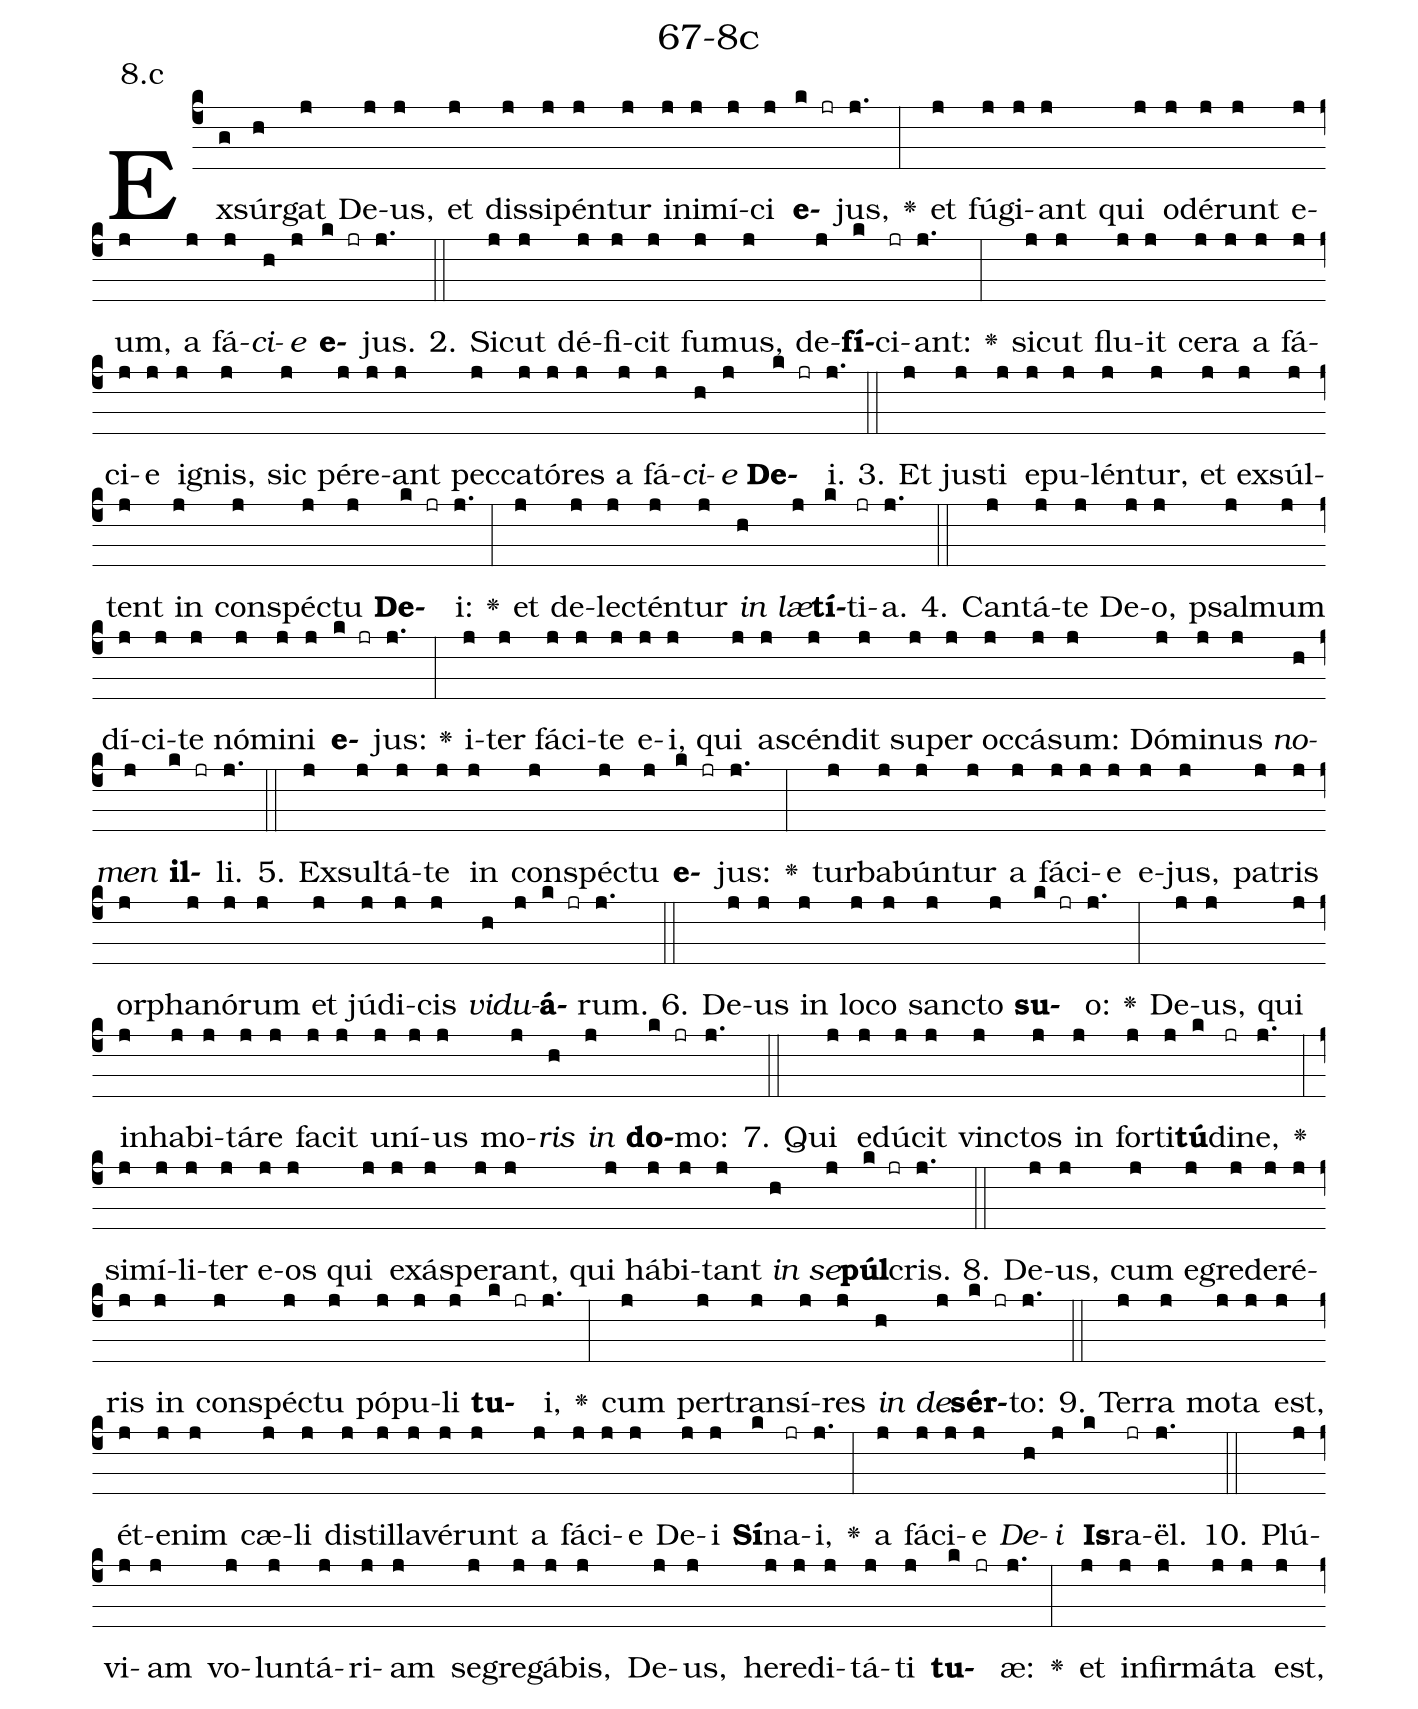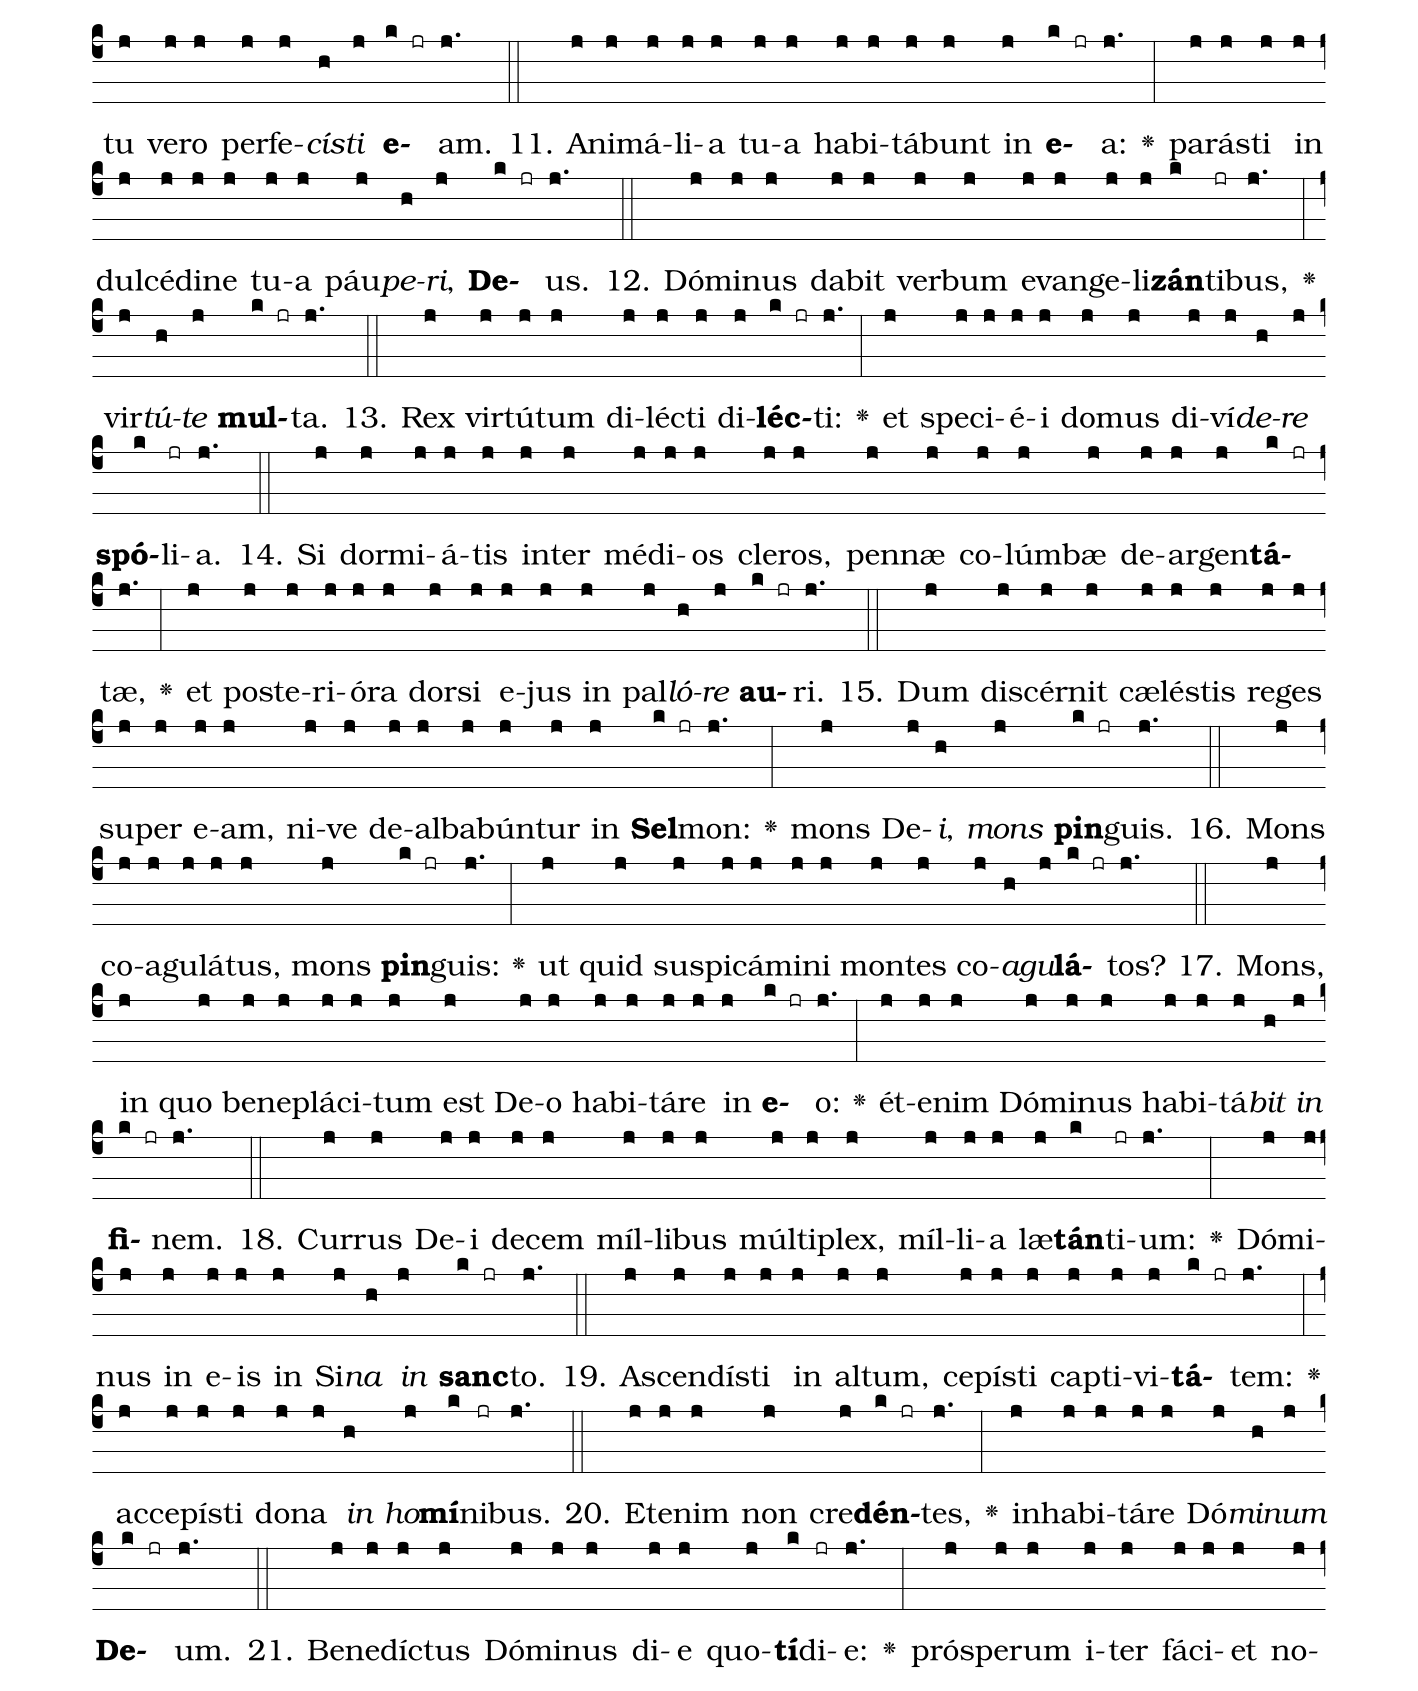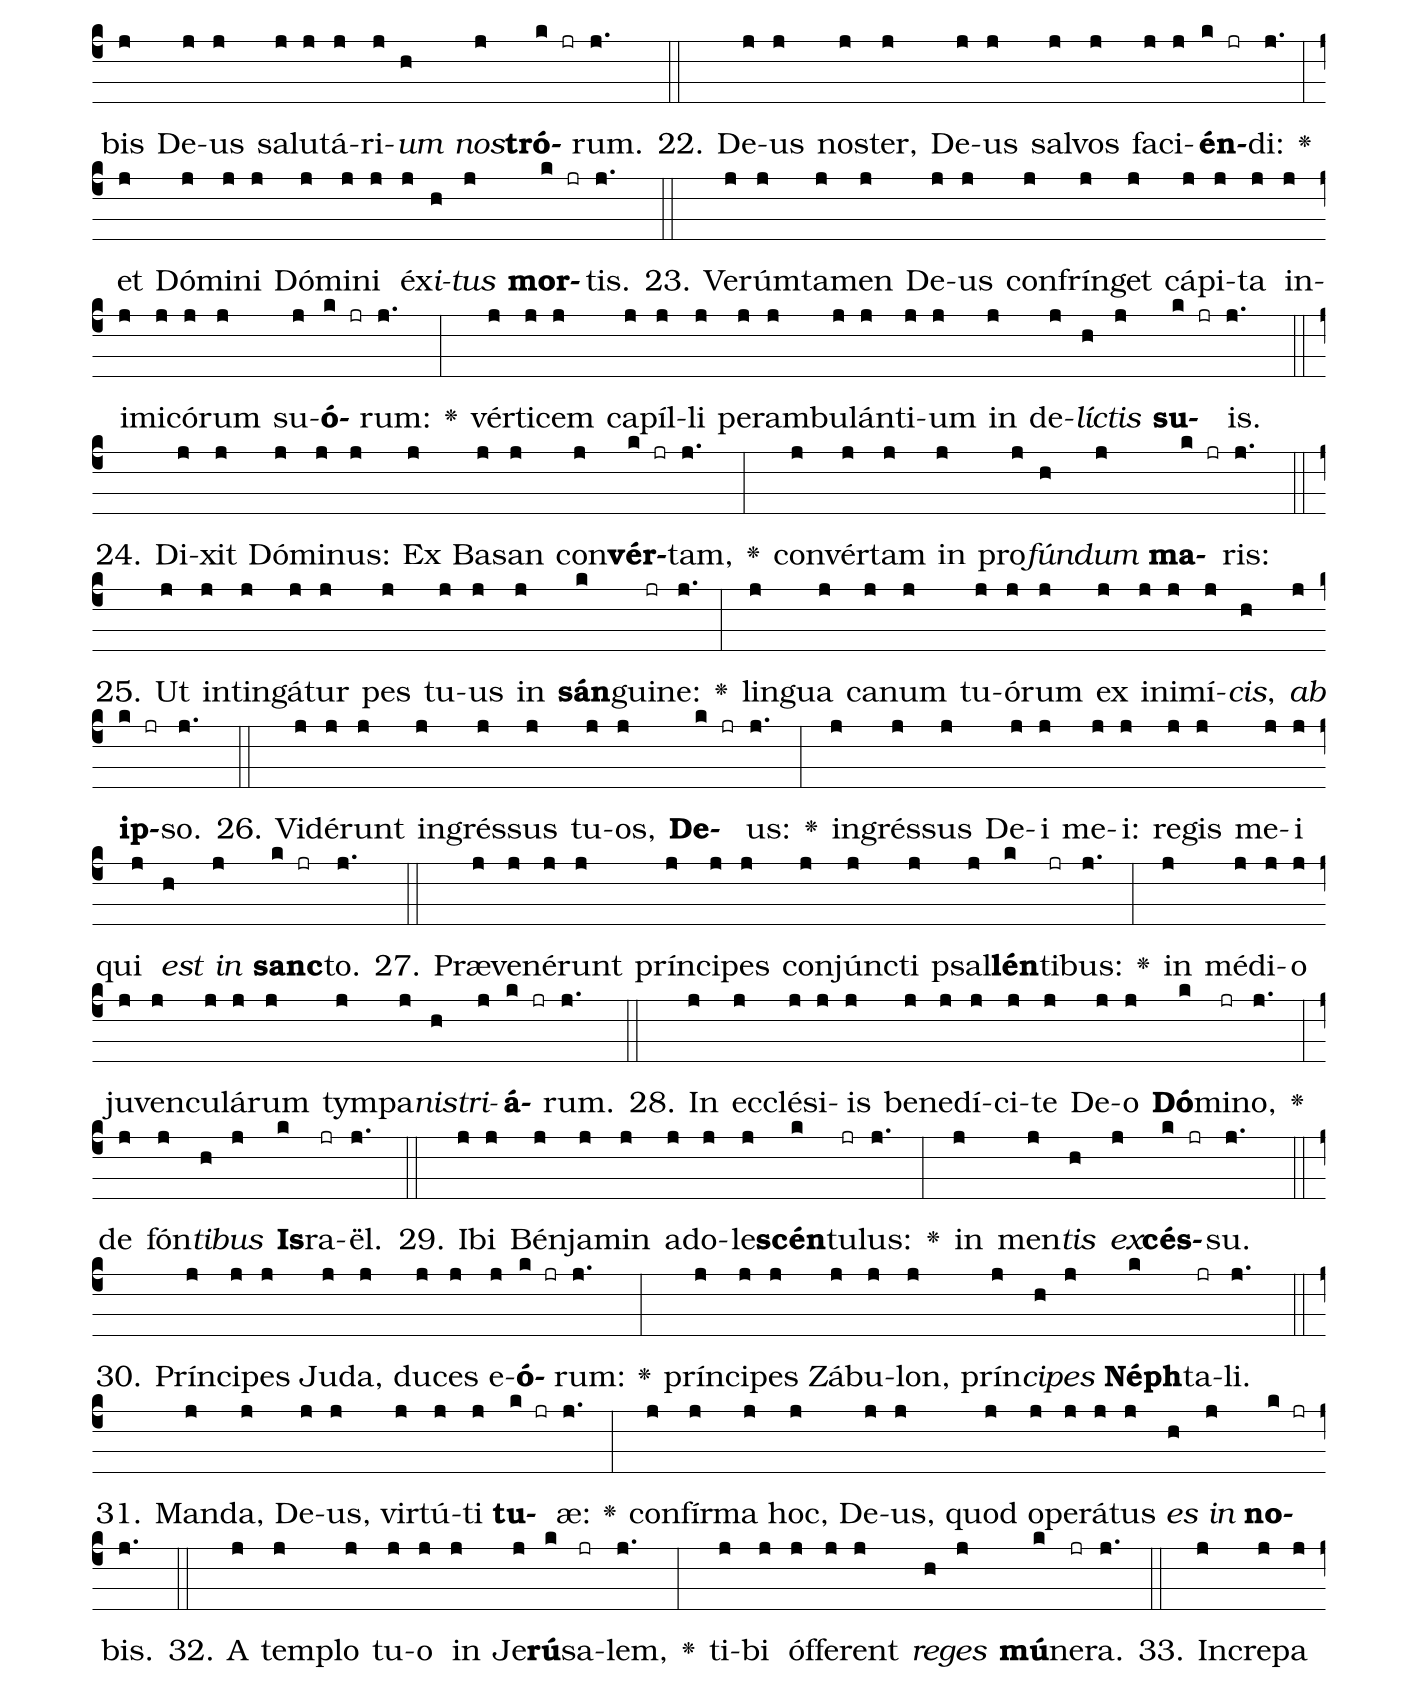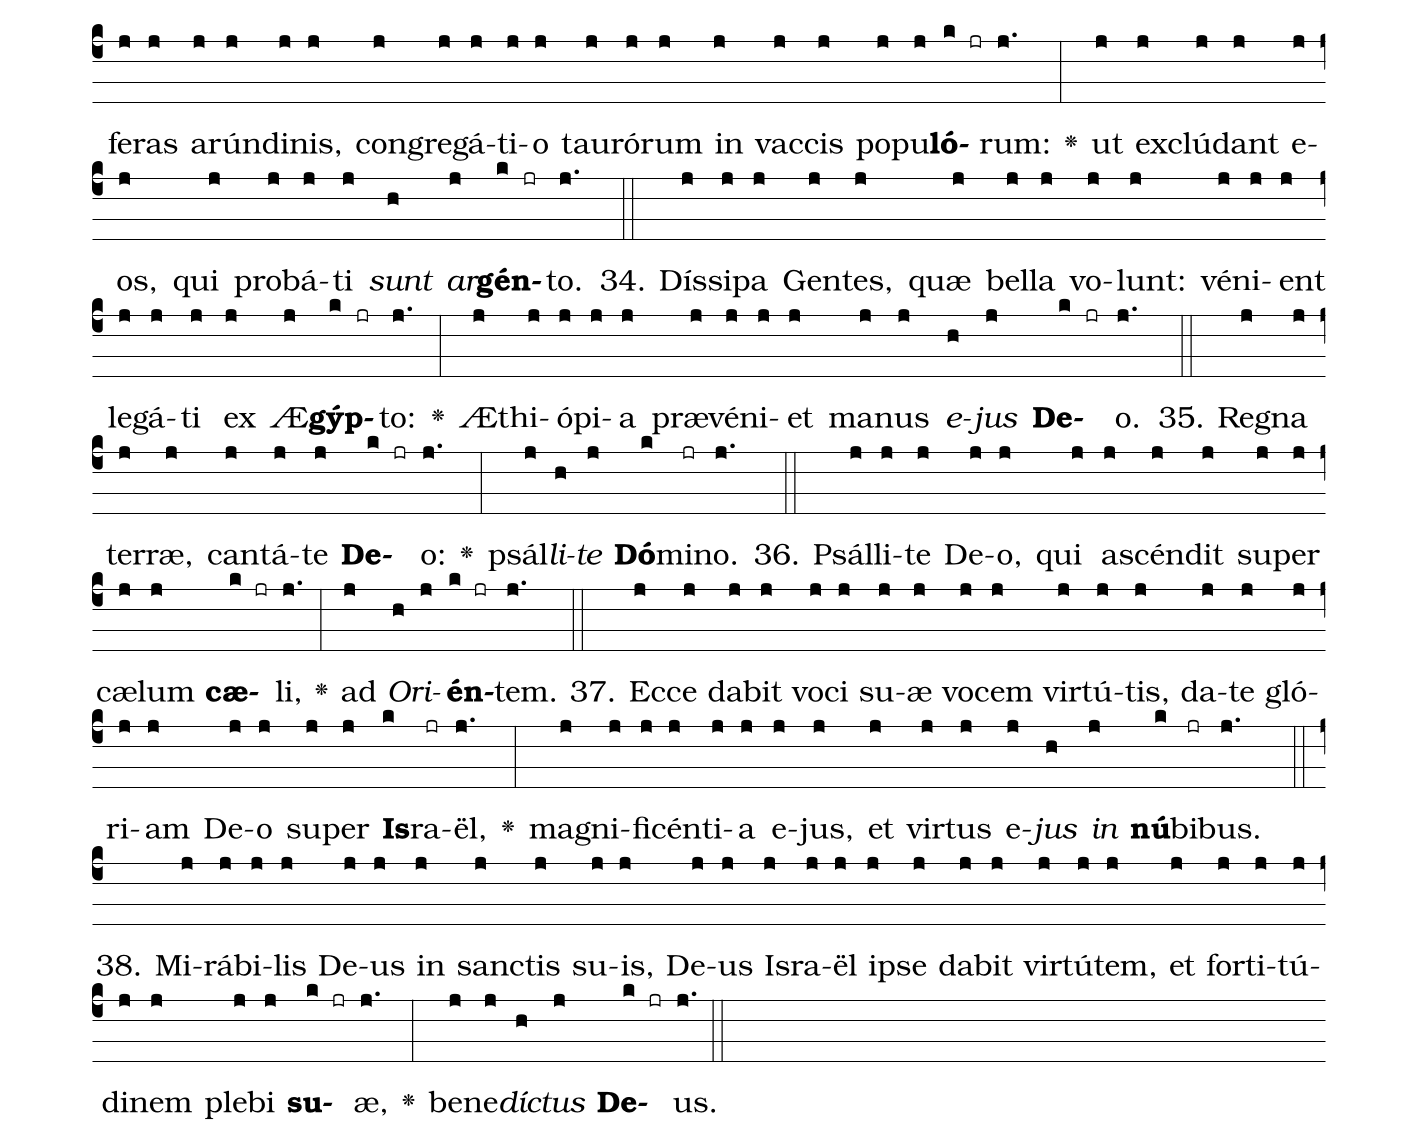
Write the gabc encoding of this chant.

name: 67-8c;
annotation: 8.c;
%%
(c4)Ex(g)súr(h)gat(j) De(j)us,(j) et(j) dis(j)si(j)pén(j)tur(j) in(j)i(j)mí(j)ci(j) <b>e</b>(k jr)jus,(j.) <v>\greheightstar</v>(:) et(j) fú(j)gi(j)ant(j) qui(j) o(j)dé(j)runt(j) e(j)um,(j) a(j) fá(j)<i>ci</i>(h)<i>e</i>(j) <b>e</b>(k jr)jus.(j.) (::)
2. Sic(j)ut(j) dé(j)fi(j)cit(j) fu(j)mus,(j) de(j)<b>fí</b>(k)ci(jr)ant:(j.) <v>\greheightstar</v>(:) sic(j)ut(j) flu(j)it(j) ce(j)ra(j) a(j) fá(j)ci(j)e(j) i(j)gnis,(j) sic(j) pér(j)e(j)ant(j) pec(j)ca(j)tó(j)res(j) a(j) fá(j)<i>ci</i>(h)<i>e</i>(j) <b>De</b>(k jr)i.(j.) (::)
3. Et(j) jus(j)ti(j) e(j)pu(j)lén(j)tur,(j) et(j) ex(j)súl(j)tent(j) in(j) con(j)spéc(j)tu(j) <b>De</b>(k jr)i:(j.) <v>\greheightstar</v>(:) et(j) de(j)lec(j)tén(j)tur(j) <i>in</i>(h) <i>læ</i>(j)<b>tí</b>(k)ti(jr)a.(j.) (::)
4. Can(j)tá(j)te(j) De(j)o,(j) psal(j)mum(j) dí(j)ci(j)te(j) nó(j)mi(j)ni(j) <b>e</b>(k jr)jus:(j.) <v>\greheightstar</v>(:) i(j)ter(j) fá(j)ci(j)te(j) e(j)i,(j) qui(j) a(j)scén(j)dit(j) su(j)per(j) oc(j)cá(j)sum:(j) Dó(j)mi(j)nus(j) <i>no</i>(h)<i>men</i>(j) <b>il</b>(k jr)li.(j.) (::)
5. Ex(j)sul(j)tá(j)te(j) in(j) con(j)spéc(j)tu(j) <b>e</b>(k jr)jus:(j.) <v>\greheightstar</v>(:) tur(j)ba(j)bún(j)tur(j) a(j) fá(j)ci(j)e(j) e(j)jus,(j) pa(j)tris(j) or(j)pha(j)nó(j)rum(j) et(j) jú(j)di(j)cis(j) <i>vi</i>(h)<i>du</i>(j)<b>á</b>(k jr)rum.(j.) (::)
6. De(j)us(j) in(j) lo(j)co(j) sanc(j)to(j) <b>su</b>(k jr)o:(j.) <v>\greheightstar</v>(:) De(j)us,(j) qui(j) in(j)ha(j)bi(j)tá(j)re(j) fa(j)cit(j) u(j)ní(j)us(j) mo(j)<i>ris</i>(h) <i>in</i>(j) <b>do</b>(k jr)mo:(j.) (::)
7. Qui(j) e(j)dú(j)cit(j) vinc(j)tos(j) in(j) for(j)ti(j)<b>tú</b>(k)di(jr)ne,(j.) <v>\greheightstar</v>(:) si(j)mí(j)li(j)ter(j) e(j)os(j) qui(j) ex(j)ás(j)pe(j)rant,(j) qui(j) há(j)bi(j)tant(j) <i>in</i>(h) <i>se</i>(j)<b>púl</b>(k jr)cris.(j.) (::)
8. De(j)us,(j) cum(j) e(j)gre(j)de(j)ré(j)ris(j) in(j) con(j)spéc(j)tu(j) pó(j)pu(j)li(j) <b>tu</b>(k jr)i,(j.) <v>\greheightstar</v>(:) cum(j) per(j)trans(j)í(j)res(j) <i>in</i>(h) <i>de</i>(j)<b>sér</b>(k jr)to:(j.) (::)
9. Ter(j)ra(j) mo(j)ta(j) est,(j) ét(j)e(j)nim(j) cæ(j)li(j) di(j)stil(j)la(j)vé(j)runt(j) a(j) fá(j)ci(j)e(j) De(j)i(j) <b>Sí</b>(k)na(jr)i,(j.) <v>\greheightstar</v>(:) a(j) fá(j)ci(j)e(j) <i>De</i>(h)<i>i</i>(j) <b>Is</b>(k)ra(jr)ël.(j.) (::)
10. Plú(j)vi(j)am(j) vo(j)lun(j)tá(j)ri(j)am(j) se(j)gre(j)gá(j)bis,(j) De(j)us,(j) he(j)re(j)di(j)tá(j)ti(j) <b>tu</b>(k jr)æ:(j.) <v>\greheightstar</v>(:) et(j) in(j)fir(j)má(j)ta(j) est,(j) tu(j) ve(j)ro(j) per(j)fe(j)<i>cís</i>(h)<i>ti</i>(j) <b>e</b>(k jr)am.(j.) (::)
11. A(j)ni(j)má(j)li(j)a(j) tu(j)a(j) ha(j)bi(j)tá(j)bunt(j) in(j) <b>e</b>(k jr)a:(j.) <v>\greheightstar</v>(:) pa(j)rás(j)ti(j) in(j) dul(j)cé(j)di(j)ne(j) tu(j)a(j) páu(j)<i>pe</i>(h)<i>ri</i>,(j) <b>De</b>(k jr)us.(j.) (::)
12. Dó(j)mi(j)nus(j) da(j)bit(j) ver(j)bum(j) e(j)van(j)ge(j)li(j)<b>zán</b>(k)ti(jr)bus,(j.) <v>\greheightstar</v>(:) vir(j)<i>tú</i>(h)<i>te</i>(j) <b>mul</b>(k jr)ta.(j.) (::)
13. Rex(j) vir(j)tú(j)tum(j) di(j)léc(j)ti(j) di(j)<b>léc</b>(k jr)ti:(j.) <v>\greheightstar</v>(:) et(j) spe(j)ci(j)é(j)i(j) do(j)mus(j) di(j)ví(j)<i>de</i>(h)<i>re</i>(j) <b>spó</b>(k)li(jr)a.(j.) (::)
14. Si(j) dor(j)mi(j)á(j)tis(j) in(j)ter(j) mé(j)di(j)os(j) cle(j)ros,(j) pen(j)næ(j) co(j)lúm(j)bæ(j) de(j)ar(j)gen(j)<b>tá</b>(k jr)tæ,(j.) <v>\greheightstar</v>(:) et(j) post(j)e(j)ri(j)ó(j)ra(j) dor(j)si(j) e(j)jus(j) in(j) pal(j)<i>ló</i>(h)<i>re</i>(j) <b>au</b>(k jr)ri.(j.) (::)
15. Dum(j) di(j)scér(j)nit(j) cæ(j)lés(j)tis(j) re(j)ges(j) su(j)per(j) e(j)am,(j) ni(j)ve(j) de(j)al(j)ba(j)bún(j)tur(j) in(j) <b>Sel</b>(k jr)mon:(j.) <v>\greheightstar</v>(:) mons(j) De(j)<i>i</i>,(h) <i>mons</i>(j) <b>pin</b>(k jr)guis.(j.) (::)
16. Mons(j) co(j)a(j)gu(j)lá(j)tus,(j) mons(j) <b>pin</b>(k jr)guis:(j.) <v>\greheightstar</v>(:) ut(j) quid(j) su(j)spi(j)cá(j)mi(j)ni(j) mon(j)tes(j) co(j)<i>a</i>(h)<i>gu</i>(j)<b>lá</b>(k jr)tos?(j.) (::)
17. Mons,(j) in(j) quo(j) be(j)ne(j)plá(j)ci(j)tum(j) est(j) De(j)o(j) ha(j)bi(j)tá(j)re(j) in(j) <b>e</b>(k jr)o:(j.) <v>\greheightstar</v>(:) ét(j)e(j)nim(j) Dó(j)mi(j)nus(j) ha(j)bi(j)tá(j)<i>bit</i>(h) <i>in</i>(j) <b>fi</b>(k jr)nem.(j.) (::)
18. Cur(j)rus(j) De(j)i(j) de(j)cem(j) míl(j)li(j)bus(j) múl(j)ti(j)plex,(j) míl(j)li(j)a(j) læ(j)<b>tán</b>(k)ti(jr)um:(j.) <v>\greheightstar</v>(:) Dó(j)mi(j)nus(j) in(j) e(j)is(j) in(j) Si(j)<i>na</i>(h) <i>in</i>(j) <b>sanc</b>(k jr)to.(j.) (::)
19. A(j)scen(j)dís(j)ti(j) in(j) al(j)tum,(j) ce(j)pís(j)ti(j) cap(j)ti(j)vi(j)<b>tá</b>(k jr)tem:(j.) <v>\greheightstar</v>(:) ac(j)ce(j)pís(j)ti(j) do(j)na(j) <i>in</i>(h) <i>ho</i>(j)<b>mí</b>(k)ni(jr)bus.(j.) (::)
20. Et(j)e(j)nim(j) non(j) cre(j)<b>dén</b>(k jr)tes,(j.) <v>\greheightstar</v>(:) in(j)ha(j)bi(j)tá(j)re(j) Dó(j)<i>mi</i>(h)<i>num</i>(j) <b>De</b>(k jr)um.(j.) (::)
21. Be(j)ne(j)díc(j)tus(j) Dó(j)mi(j)nus(j) di(j)e(j) quo(j)<b>tí</b>(k)di(jr)e:(j.) <v>\greheightstar</v>(:) pró(j)spe(j)rum(j) i(j)ter(j) fá(j)ci(j)et(j) no(j)bis(j) De(j)us(j) sa(j)lu(j)tá(j)ri(j)<i>um</i>(h) <i>nos</i>(j)<b>tró</b>(k jr)rum.(j.) (::)
22. De(j)us(j) nos(j)ter,(j) De(j)us(j) sal(j)vos(j) fa(j)ci(j)<b>én</b>(k jr)di:(j.) <v>\greheightstar</v>(:) et(j) Dó(j)mi(j)ni(j) Dó(j)mi(j)ni(j) éx(j)<i>i</i>(h)<i>tus</i>(j) <b>mor</b>(k jr)tis.(j.) (::)
23. Ve(j)rúm(j)ta(j)men(j) De(j)us(j) con(j)frín(j)get(j) cá(j)pi(j)ta(j) in(j)i(j)mi(j)có(j)rum(j) su(j)<b>ó</b>(k jr)rum:(j.) <v>\greheightstar</v>(:) vér(j)ti(j)cem(j) ca(j)píl(j)li(j) per(j)am(j)bu(j)lán(j)ti(j)um(j) in(j) de(j)<i>líc</i>(h)<i>tis</i>(j) <b>su</b>(k jr)is.(j.) (::)
24. Di(j)xit(j) Dó(j)mi(j)nus:(j) Ex(j) Ba(j)san(j) con(j)<b>vér</b>(k jr)tam,(j.) <v>\greheightstar</v>(:) con(j)vér(j)tam(j) in(j) pro(j)<i>fún</i>(h)<i>dum</i>(j) <b>ma</b>(k jr)ris:(j.) (::)
25. Ut(j) in(j)tin(j)gá(j)tur(j) pes(j) tu(j)us(j) in(j) <b>sán</b>(k)gui(jr)ne:(j.) <v>\greheightstar</v>(:) lin(j)gua(j) ca(j)num(j) tu(j)ó(j)rum(j) ex(j) in(j)i(j)mí(j)<i>cis</i>,(h) <i>ab</i>(j) <b>ip</b>(k jr)so.(j.) (::)
26. Vi(j)dé(j)runt(j) in(j)grés(j)sus(j) tu(j)os,(j) <b>De</b>(k jr)us:(j.) <v>\greheightstar</v>(:) in(j)grés(j)sus(j) De(j)i(j) me(j)i:(j) re(j)gis(j) me(j)i(j) qui(j) <i>est</i>(h) <i>in</i>(j) <b>sanc</b>(k jr)to.(j.) (::)
27. Præ(j)ve(j)né(j)runt(j) prín(j)ci(j)pes(j) con(j)júnc(j)ti(j) psal(j)<b>lén</b>(k)ti(jr)bus:(j.) <v>\greheightstar</v>(:) in(j) mé(j)di(j)o(j) ju(j)ven(j)cu(j)lá(j)rum(j) tym(j)pa(j)<i>nis</i>(h)<i>tri</i>(j)<b>á</b>(k jr)rum.(j.) (::)
28. In(j) ec(j)clé(j)si(j)is(j) be(j)ne(j)dí(j)ci(j)te(j) De(j)o(j) <b>Dó</b>(k)mi(jr)no,(j.) <v>\greheightstar</v>(:) de(j) fón(j)<i>ti</i>(h)<i>bus</i>(j) <b>Is</b>(k)ra(jr)ël.(j.) (::)
29. I(j)bi(j) Bén(j)ja(j)min(j) ad(j)o(j)le(j)<b>scén</b>(k)tu(jr)lus:(j.) <v>\greheightstar</v>(:) in(j) men(j)<i>tis</i>(h) <i>ex</i>(j)<b>cés</b>(k jr)su.(j.) (::)
30. Prín(j)ci(j)pes(j) Ju(j)da,(j) du(j)ces(j) e(j)<b>ó</b>(k jr)rum:(j.) <v>\greheightstar</v>(:) prín(j)ci(j)pes(j) Zá(j)bu(j)lon,(j) prín(j)<i>ci</i>(h)<i>pes</i>(j) <b>Néph</b>(k)ta(jr)li.(j.) (::)
31. Man(j)da,(j) De(j)us,(j) vir(j)tú(j)ti(j) <b>tu</b>(k jr)æ:(j.) <v>\greheightstar</v>(:) con(j)fír(j)ma(j) hoc,(j) De(j)us,(j) quod(j) o(j)pe(j)rá(j)tus(j) <i>es</i>(h) <i>in</i>(j) <b>no</b>(k jr)bis.(j.) (::)
32. A(j) tem(j)plo(j) tu(j)o(j) in(j) Je(j)<b>rú</b>(k)sa(jr)lem,(j.) <v>\greheightstar</v>(:) ti(j)bi(j) óf(j)fe(j)rent(j) <i>re</i>(h)<i>ges</i>(j) <b>mú</b>(k)ne(jr)ra.(j.) (::)
33. In(j)cre(j)pa(j) fe(j)ras(j) a(j)rún(j)di(j)nis,(j) con(j)gre(j)gá(j)ti(j)o(j) tau(j)ró(j)rum(j) in(j) vac(j)cis(j) po(j)pu(j)<b>ló</b>(k jr)rum:(j.) <v>\greheightstar</v>(:) ut(j) ex(j)clú(j)dant(j) e(j)os,(j) qui(j) pro(j)bá(j)ti(j) <i>sunt</i>(h) <i>ar</i>(j)<b>gén</b>(k jr)to.(j.) (::)
34. Dís(j)si(j)pa(j) Gen(j)tes,(j) quæ(j) bel(j)la(j) vo(j)lunt:(j) vé(j)ni(j)ent(j) le(j)gá(j)ti(j) ex(j) Æ(j)<b>gýp</b>(k jr)to:(j.) <v>\greheightstar</v>(:) Æ(j)thi(j)ó(j)pi(j)a(j) præ(j)vé(j)ni(j)et(j) ma(j)nus(j) <i>e</i>(h)<i>jus</i>(j) <b>De</b>(k jr)o.(j.) (::)
35. Re(j)gna(j) ter(j)ræ,(j) can(j)tá(j)te(j) <b>De</b>(k jr)o:(j.) <v>\greheightstar</v>(:) psál(j)<i>li</i>(h)<i>te</i>(j) <b>Dó</b>(k)mi(jr)no.(j.) (::)
36. Psál(j)li(j)te(j) De(j)o,(j) qui(j) a(j)scén(j)dit(j) su(j)per(j) cæ(j)lum(j) <b>cæ</b>(k jr)li,(j.) <v>\greheightstar</v>(:) ad(j) <i>O</i>(h)<i>ri</i>(j)<b>én</b>(k jr)tem.(j.) (::)
37. Ec(j)ce(j) da(j)bit(j) vo(j)ci(j) su(j)æ(j) vo(j)cem(j) vir(j)tú(j)tis,(j) da(j)te(j) gló(j)ri(j)am(j) De(j)o(j) su(j)per(j) <b>Is</b>(k)ra(jr)ël,(j.) <v>\greheightstar</v>(:) ma(j)gni(j)fi(j)cén(j)ti(j)a(j) e(j)jus,(j) et(j) vir(j)tus(j) e(j)<i>jus</i>(h) <i>in</i>(j) <b>nú</b>(k)bi(jr)bus.(j.) (::)
38. Mi(j)rá(j)bi(j)lis(j) De(j)us(j) in(j) sanc(j)tis(j) su(j)is,(j) De(j)us(j) Is(j)ra(j)ël(j) ip(j)se(j) da(j)bit(j) vir(j)tú(j)tem,(j) et(j) for(j)ti(j)tú(j)di(j)nem(j) ple(j)bi(j) <b>su</b>(k jr)æ,(j.) <v>\greheightstar</v>(:) be(j)ne(j)<i>díc</i>(h)<i>tus</i>(j) <b>De</b>(k jr)us.(j.) (::)
